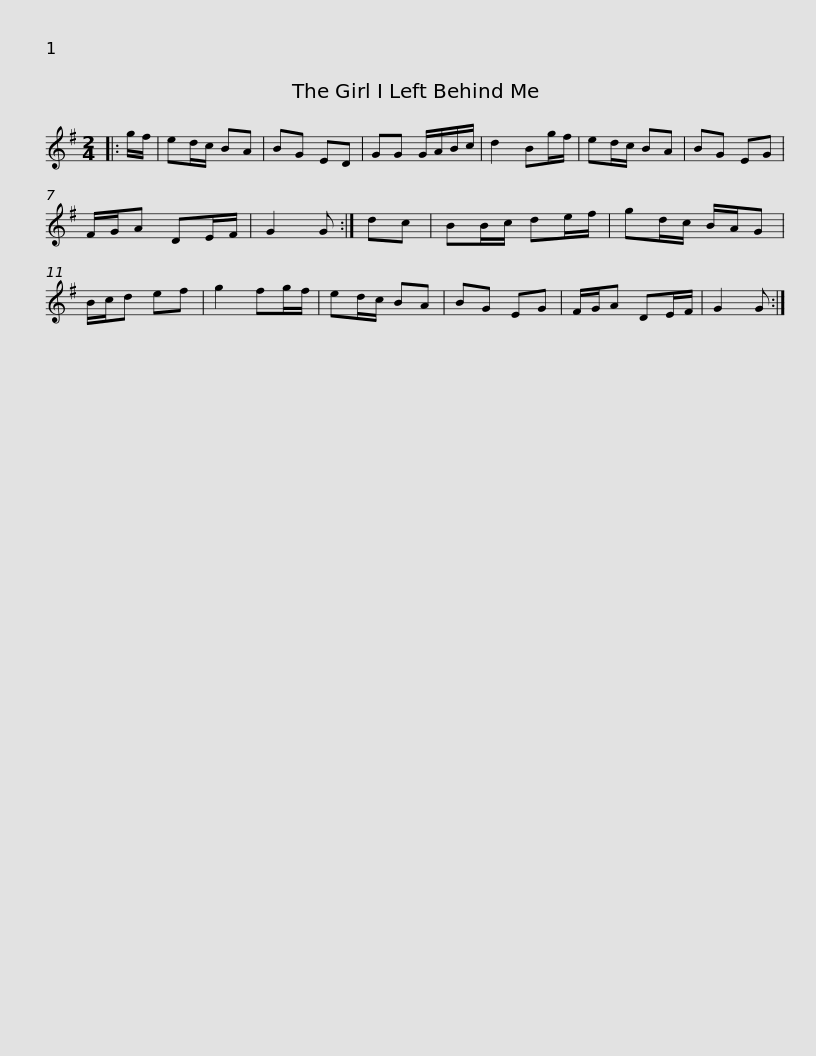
X:1
L:1/8
M:2/4
I:linebreak $
K:G
V:1 treble
V:1
|: g/f/ | ed/c/ BA | BG ED | GG G/A/B/c/ | d2 Bg/f/ | %5
 ed/c/ BA | BG EG | F/G/A DE/F/ | G2 G :| dc |$ %10
 BB/c/ de/f/ | gd/c/ B/A/G | B/c/d ef | g2 fg/f/ | ed/c/ BA | %15
 BG EG | F/G/A DE/F/ | G2 G :| %18
